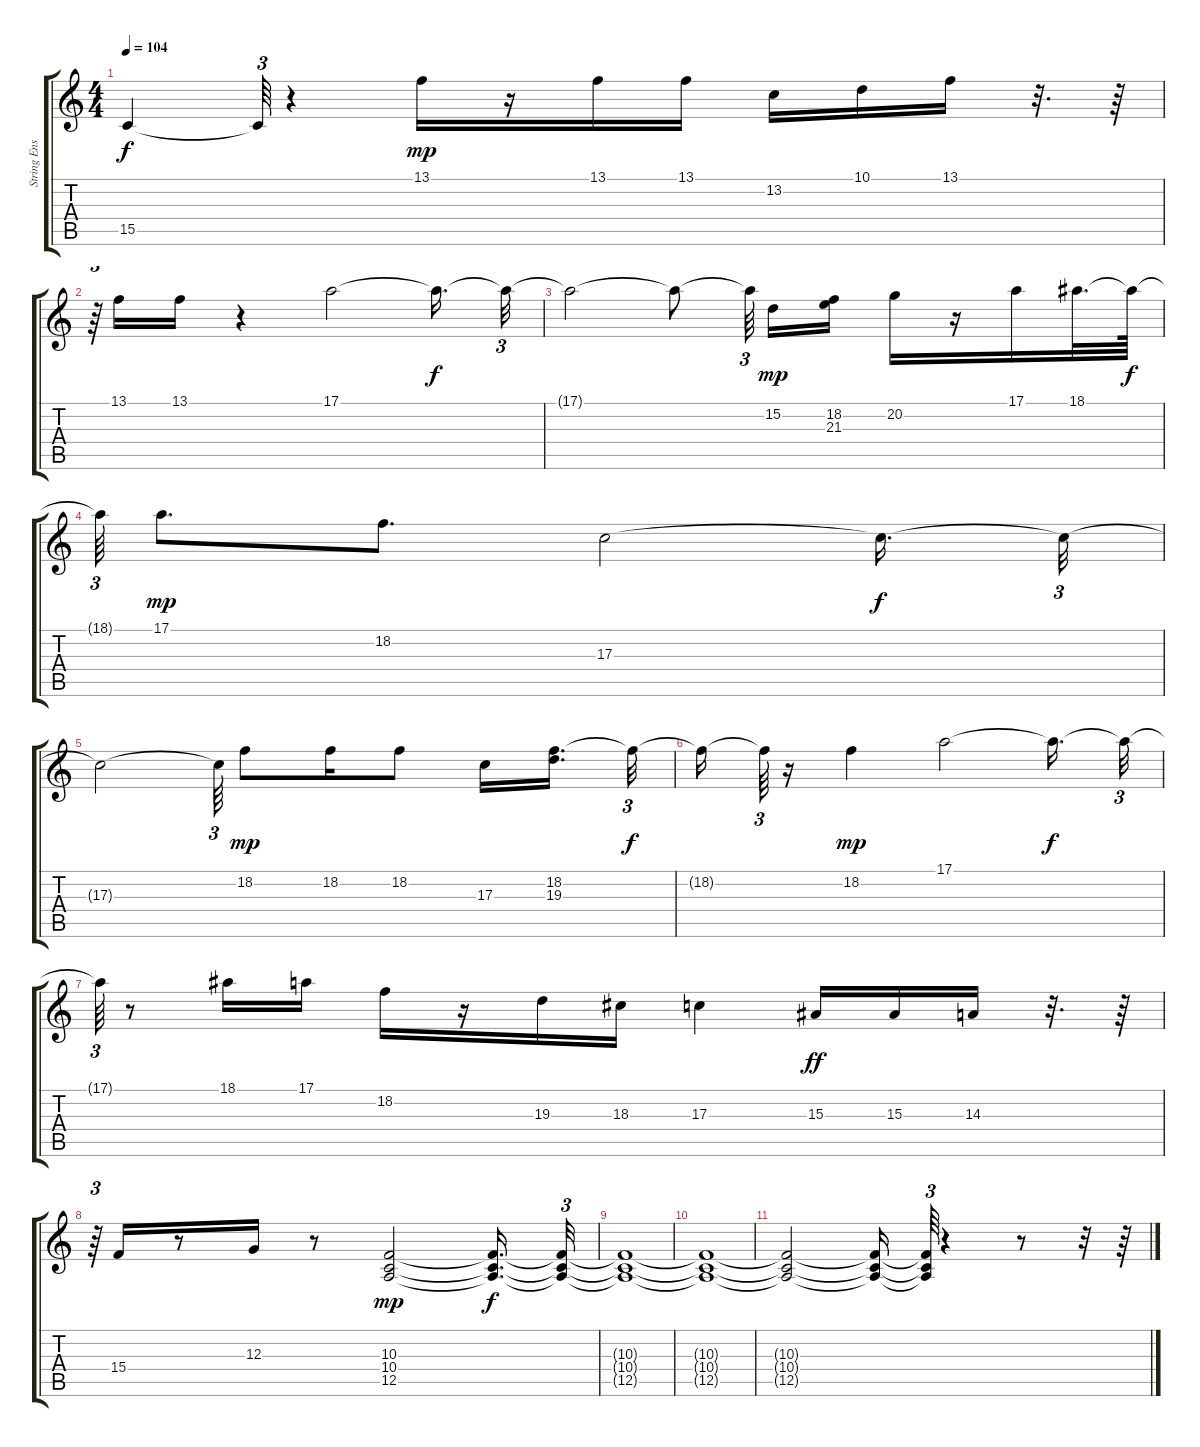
\track ("String Ensemble 1" "String Ens") {instrument stringensemble1}
\staff {score tabs}
\tuning (E4 B3 G3 D3 A2 E2) {hide}
\ts (4 4)
\tempo 104
\clef g2
\ks c
15.5{t}.4{dy f} 15.5{t}.64{tu (3 2)} r.4 13.1.16{dy mp} r.16 13.1.16 13.1.16 13.2.16 10.1.16 13.1.16 r.32{d} r.64 |
r.64{tu (3 2)} 13.1.16 13.1.16 r.4 17.1.2 17.1{t}.16{d dy f} 17.1{t}.32{tu (3 2)} |
17.1{t}.2 17.1{t}.8 17.1{t}.64{tu (3 2)} 15.2.16{dy mp} (18.2 21.3).16 20.2.16 r.16 17.1.16 18.1.32{d} 18.1{t}.64{dy f} |
18.1{t}.64{tu (3 2)} 17.1.8{d dy mp} 18.2.8{d} 17.3.2 17.3{t}.16{d dy f} 17.3{t}.32{tu (3 2)} |
17.3{t}.2 17.3{t}.64{tu (3 2)} 18.2.8{dy mp} 18.2.16 18.2.8 17.3.16 (18.2 19.3).16{d} 18.2{t}.32{tu (3 2) dy f} |
18.2{t}.16 18.2{t}.64{tu (3 2)} r.16 18.2.4{dy mp} 17.1.2 17.1{t}.16{d dy f} 17.1{t}.32{tu (3 2)} |
17.1{t}.64{tu (3 2)} r.8 18.1.16 17.1.16 18.2.16 r.16 19.3.16 18.3.16 17.3.4 15.3.16{dy ff} 15.3.16 14.3.16 r.32{d} r.64 |
r.64{tu (3 2)} 15.4.16 r.8 12.3.16 r.8 (10.3 10.4 12.5).2{dy mp} (10.3{t} 10.4{t} 12.5{t}).16{d dy f} (10.3{t} 10.4{t} 12.5{t}).32{tu (3 2)} |
(10.3{t} 10.4{t} 12.5{t}).1 |
(10.3{t} 10.4{t} 12.5{t}).1 |
(10.3{t} 10.4{t} 12.5{t}).2 (10.3{t} 10.4{t} 12.5{t}).16 (10.3{t} 10.4{t} 12.5{t}).64{tu (3 2)} r.4 r.8 r.32 r.64
